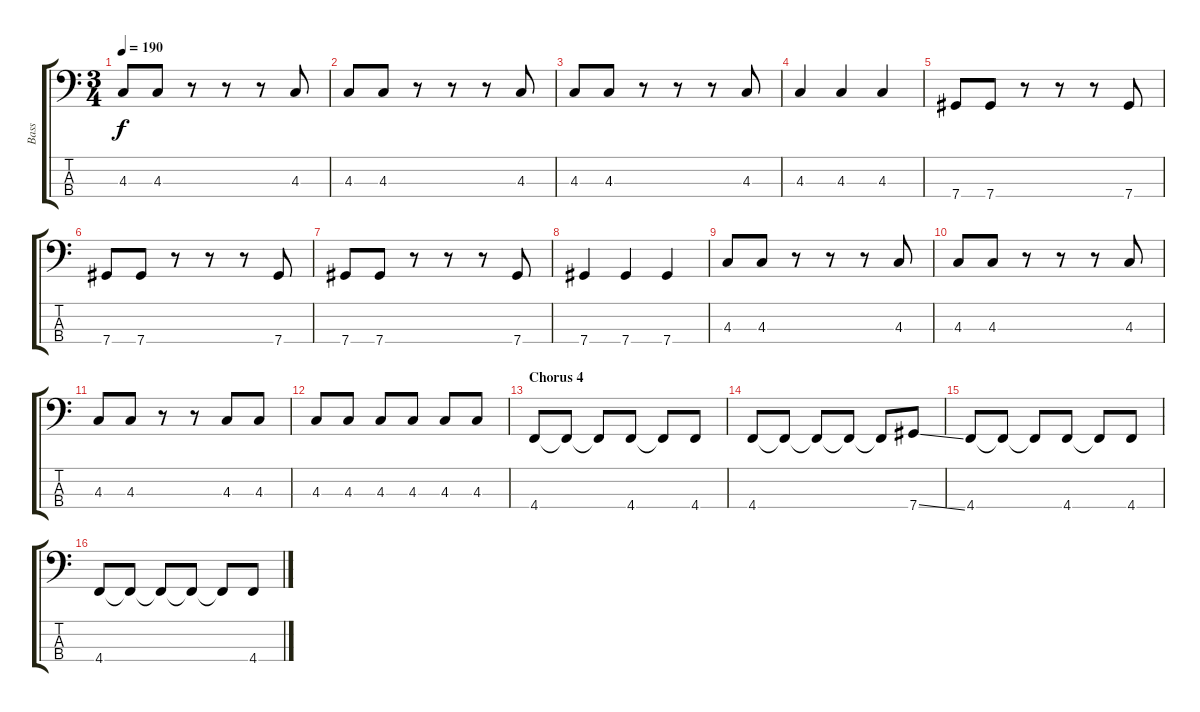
\track ("Bass" "Bass") {instrument electricbassfinger}
\staff {score tabs}
\tuning (Gb2 Db2 Ab1 Db1) {hide}
\ts (3 4)
\tempo 190
\clef f4
\ks c
4.3.8{dy f} 4.3.8 r.8 r.8 r.8 4.3.8 |
4.3.8 4.3.8 r.8 r.8 r.8 4.3.8 |
4.3.8 4.3.8 r.8 r.8 r.8 4.3.8 |
4.3.4 4.3.4 4.3.4 |
7.4.8 7.4.8 r.8 r.8 r.8 7.4.8 |
7.4.8 7.4.8 r.8 r.8 r.8 7.4.8 |
7.4.8 7.4.8 r.8 r.8 r.8 7.4.8 |
7.4.4 7.4.4 7.4.4 |
4.3.8 4.3.8 r.8 r.8 r.8 4.3.8 |
4.3.8 4.3.8 r.8 r.8 r.8 4.3.8 |
4.3.8 4.3.8 r.8 r.8 4.3.8 4.3.8 |
4.3.8 4.3.8 4.3.8 4.3.8 4.3.8 4.3.8 |
\section ("" "Chorus 4")
4.4.8 4.4{t}.8 4.4{t}.8 4.4.8 4.4{t}.8 4.4.8 |
4.4.8 4.4{t}.8 4.4{t}.8 4.4{t}.8 4.4{t}.8 7.4{ss}.8 |
4.4.8 4.4{t}.8 4.4{t}.8 4.4.8 4.4{t}.8 4.4.8 |
4.4.8 4.4{t}.8 4.4{t}.8 4.4{t}.8 4.4{t}.8 4.4{ss}.8
